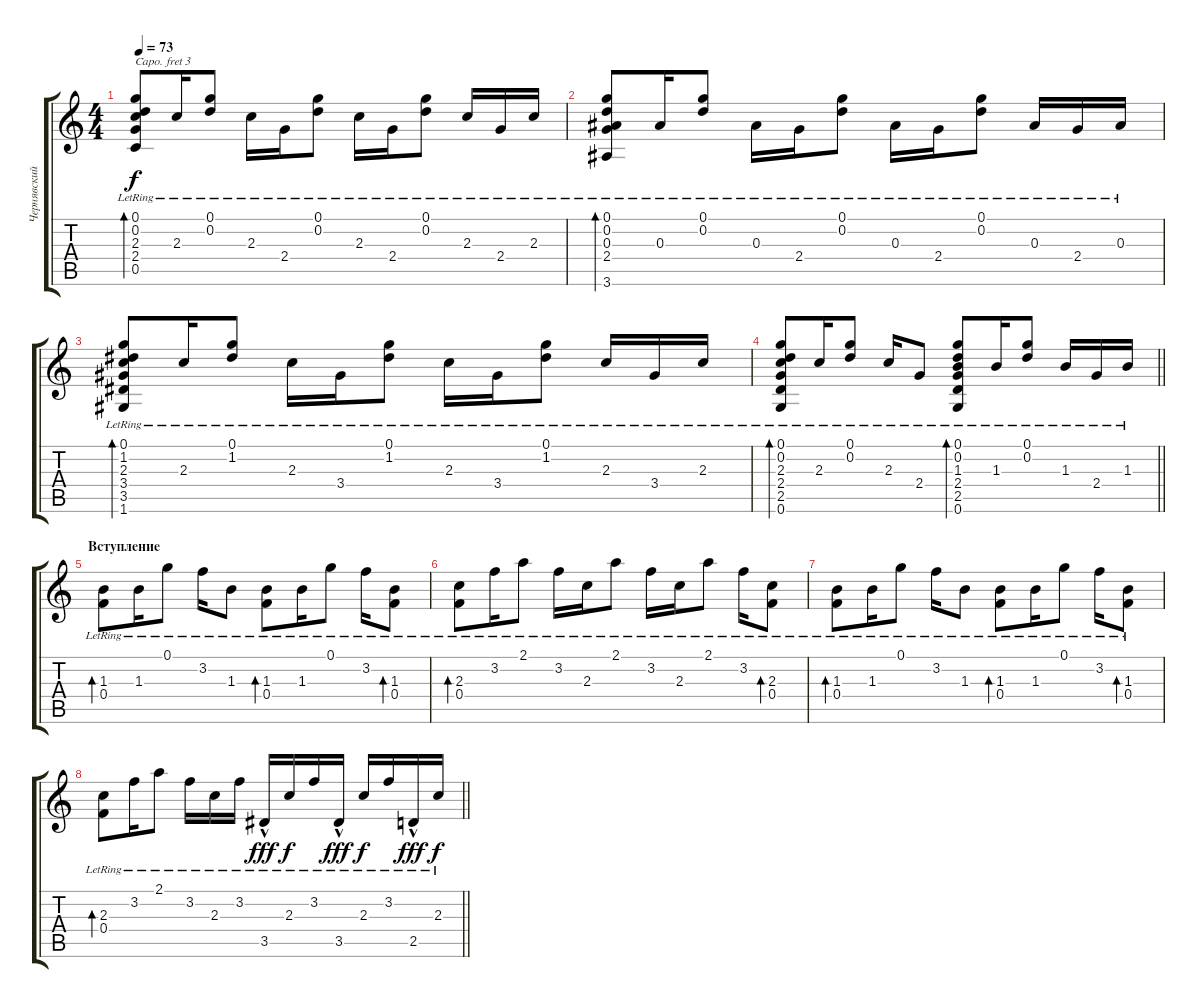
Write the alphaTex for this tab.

\track ("Чернявский" "Чернявский") {instrument acousticguitarsteel}
\staff {score tabs}
\capo 3
\tuning (E4 B3 G3 D3 A2 E2) {hide}
\ts (4 4)
\tempo 73
\clef g2
\ks c
(0.1{lr} 0.2{lr} 2.3{lr} 2.4{lr} 0.5{lr}).8{bd 60 dy f} 2.3{lr}.16 (0.1{lr} 0.2{lr}).8 2.3{lr}.16 2.4{lr}.16 (0.1{lr} 0.2{lr}).8 2.3{lr}.16 2.4{lr}.16 (0.1{lr} 0.2{lr}).8 2.3{lr}.16 2.4{lr}.16 2.3{lr}.16 |
(0.1{lr} 0.2{lr} 0.3{lr} 2.4{lr} 3.6{lr}).8{bd 60} 0.3{lr}.16 (0.1{lr} 0.2{lr}).8 0.3{lr}.16 2.4{lr}.16 (0.1{lr} 0.2{lr}).8 0.3{lr}.16 2.4{lr}.16 (0.1{lr} 0.2{lr}).8 0.3{lr}.16 2.4{lr}.16 0.3{lr}.16 |
(0.1{lr} 1.2{lr} 2.3{lr} 3.4{lr} 3.5{lr} 1.6{lr}).8{bd 60} 2.3{lr}.16 (0.1{lr} 1.2{lr}).8 2.3{lr}.16 3.4{lr}.16 (0.1{lr} 1.2{lr}).8 2.3{lr}.16 3.4{lr}.16 (0.1{lr} 1.2{lr}).8 2.3{lr}.16 3.4{lr}.16 2.3{lr}.16 |
\barLineRight lightlight
(0.1{lr} 0.2{lr} 2.3{lr} 2.4{lr} 2.5{lr} 0.6{lr}).8{bd 60} 2.3{lr}.16 (0.1{lr} 0.2{lr}).8 2.3{lr}.16 2.4{lr}.8 (0.1{lr} 0.2{lr} 1.3{lr} 2.4{lr} 2.5{lr} 0.6{lr}).8{bd 60} 1.3{lr}.16 (0.1{lr} 0.2{lr}).8 1.3{lr}.16 2.4{lr}.16 1.3{lr}.16 |
\section ("" "Вступление")
(1.3{lr} 0.4{lr}).8{bd 60} 1.3{lr}.16 0.1{lr}.8 3.2{lr}.16 1.3{lr}.8 (1.3{lr} 0.4{lr}).8{bd 60} 1.3{lr}.16 0.1{lr}.8 3.2{lr}.16 (1.3{lr} 0.4).8{bd 60} |
(2.3{lr} 0.4{lr}).8{bd 60} 3.2{lr}.16 2.1{lr}.8 3.2{lr}.16 2.3{lr}.16 2.1{lr}.8 3.2{lr}.16 2.3{lr}.16 2.1{lr}.8 3.2{lr}.16 (2.3{lr} 0.4{lr}).8{bd 60} |
(1.3{lr} 0.4{lr}).8{bd 60} 1.3{lr}.16 0.1{lr}.8 3.2{lr}.16 1.3{lr}.8 (1.3{lr} 0.4{lr}).8{bd 60} 1.3{lr}.16 0.1{lr}.8 3.2{lr}.16 (1.3{lr} 0.4).8{bd 60} |
\barLineRight lightlight
(2.3{lr} 0.4{lr}).8{bd 60} 3.2{lr}.16 2.1{lr}.8 3.2{lr}.16 2.3{lr}.16 3.2{lr}.16 3.5{hac lr}.16{dy fff} 2.3{lr}.16{dy f} 3.2{lr}.16 3.5{hac lr}.16{dy fff} 2.3{lr}.16{dy f} 3.2{lr}.16 2.5{hac lr}.16{dy fff} 2.3{lr}.16{dy f}
